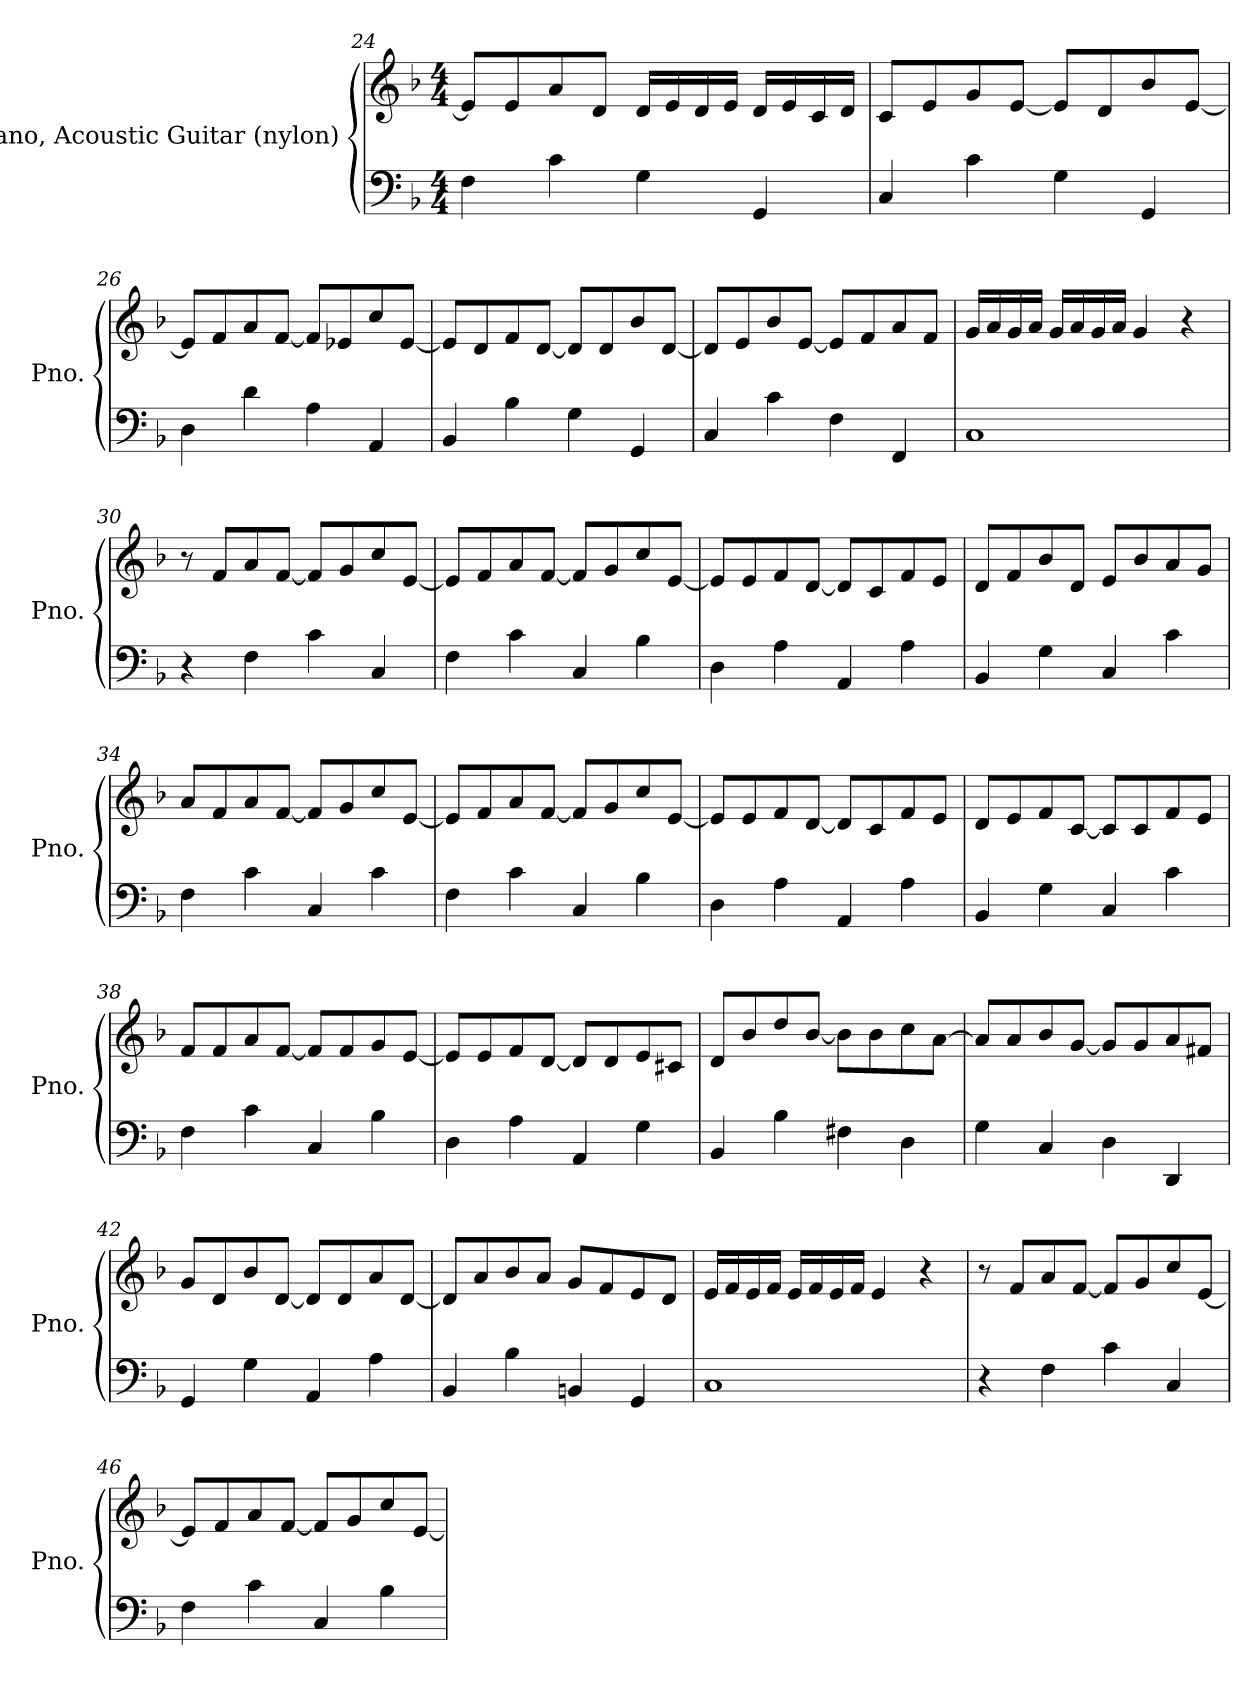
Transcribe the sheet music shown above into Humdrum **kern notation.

**kern	**kern
*part2	*part1
*staff2	*staff1
*I"Piano, Acoustic Guitar (nylon)	*I"Piano, Acoustic Guitar (nylon)
*I'Pno.	*I'Pno.
*clefF4	*clefG2
*k[b-]	*k[b-]
*M4/4	*M4/4
=24	=24
4F\	8e/L]
.	8e/
4c\	8a/
.	8d/J
4G\	16d/LL
.	16e/
.	16d/
.	16e/JJ
4GG/	16d/LL
.	16e/
.	16c/
.	16d/JJ
=25	=25
4C/	8c/L
.	8e/
4c\	8g/
.	[8e/J
4G\	8e/L]
.	8d/
4GG/	8b-/
.	[8e/J
!!LO:PB:g=z
=26	=26
4D\	8e/L]
.	8f/
4d\	8a/
.	[8f/J
4A\	8f/L]
.	8e-X/
4AA/	8cc/
.	[8e-/J
=27	=27
4BB-/	8e-/L]
.	8d/
4B-\	8f/
.	[8d/J
4G\	8d/L]
.	8d/
4GG/	8b-/
.	[8d/J
=28	=28
4C/	8d/L]
.	8e/
4c\	8b-/
.	[8e/J
4F\	8e/L]
.	8f/
4FF/	8a/
.	8f/J
=29	=29
1C	16g/LL
.	16a/
.	16g/
.	16a/JJ
.	16g/LL
.	16a/
.	16g/
.	16a/JJ
.	4g/
.	4r
!!LO:LB:g=z
=30	=30
4r	8r
.	8f/L
4F\	8a/
.	[8f/J
4c\	8f/L]
.	8g/
4C/	8cc/
.	[8e/J
=31	=31
4F\	8e/L]
.	8f/
4c\	8a/
.	[8f/J
4C/	8f/L]
.	8g/
4B-\	8cc/
.	[8e/J
=32	=32
4D\	8e/L]
.	8e/
4A\	8f/
.	[8d/J
4AA/	8d/L]
.	8c/
4A\	8f/
.	8e/J
=33	=33
4BB-/	8d/L
.	8f/
4G\	8b-/
.	8d/J
4C/	8e/L
.	8b-/
4c\	8a/
.	8g/J
=34	=34
4F\	8a/L
.	8f/
4c\	8a/
.	[8f/J
4C/	8f/L]
.	8g/
4c\	8cc/
.	[8e/J
!!LO:LB:g=z
=35	=35
4F\	8e/L]
.	8f/
4c\	8a/
.	[8f/J
4C/	8f/L]
.	8g/
4B-\	8cc/
.	[8e/J
=36	=36
4D\	8e/L]
.	8e/
4A\	8f/
.	[8d/J
4AA/	8d/L]
.	8c/
4A\	8f/
.	8e/J
=37	=37
4BB-/	8d/L
.	8e/
4G\	8f/
.	[8c/J
4C/	8c/L]
.	8c/
4c\	8f/
.	8e/J
=38	=38
4F\	8f/L
.	8f/
4c\	8a/
.	[8f/J
4C/	8f/L]
.	8f/
4B-\	8g/
.	[8e/J
!!LO:LB:g=z
=39	=39
4D\	8e/L]
.	8e/
4A\	8f/
.	[8d/J
4AA/	8d/L]
.	8d/
4G\	8e/
.	8c#X/J
=40	=40
4BB-/	8d/L
.	8b-/
4B-\	8dd/
.	[8b-/J
4F#X\	8b-\L]
.	8b-\
4D\	8cc\
.	[8a\J
=41	=41
4G\	8a/L]
.	8a/
4C/	8b-/
.	[8g/J
4D\	8g/L]
.	8g/
4DD/	8a/
.	8f#X/J
=42	=42
4GG/	8g/L
.	8d/
4G\	8b-/
.	[8d/J
4AA/	8d/L]
.	8d/
4A\	8a/
.	[8d/J
!!LO:LB:g=z
=43	=43
4BB-/	8d/L]
.	8a/
4B-\	8b-/
.	8a/J
4BBn/	8g/L
.	8f/
4GG/	8e/
.	8d/J
=44	=44
1C	16e/LL
.	16f/
.	16e/
.	16f/JJ
.	16e/LL
.	16f/
.	16e/
.	16f/JJ
.	4e/
.	4r
=45	=45
4r	8r
.	8f/L
4F\	8a/
.	[8f/J
4c\	8f/L]
.	8g/
4C/	8cc/
.	[8e/J
=46	=46
4F\	8e/L]
.	8f/
4c\	8a/
.	[8f/J
4C/	8f/L]
.	8g/
4B-\	8cc/
.	[8e/J
=	=
*-	*-
